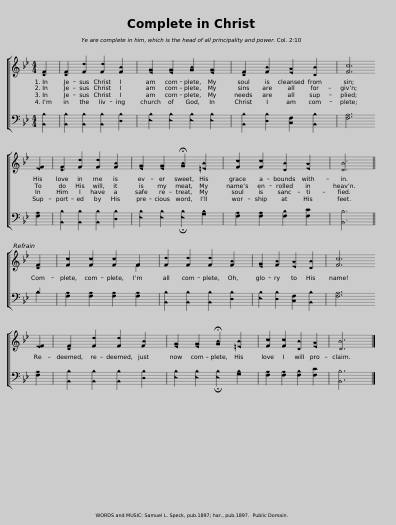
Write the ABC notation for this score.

X:1
%%score [ ( 1 2 ) ( 3 4 ) ]
L:1/8
Q:1/4=95
M:4/4
I:linebreak $
K:Bb
V:1 treble
V:2 treble
V:3 bass
V:4 bass
V:1
 [DF]2 | [DF]2 [Fd]2 [Fd]2 [FB]2 | [EG]2 [EG]2 [GB]2 [EG]2 | [DF]2 [FB]2 [EA]2 [DB]2 | [Fc]6 |$ %5
 [EF]2 | [DF]2 [Fd]2 [Fd]2 [FB]2 | [EG]2 [EG]2 !fermata![GB]2 [=EB]2 | [Fc]2 [Fc]2 [DB]2 [EA]2 | [DB]6 ||$ %10
 [DF]2 | [Fc]2 [Fc]2 [Fc]2 F2 | [Fd]2 [Fd]2 [Fd]2 [FB]2 | [EG]2 [FB]2 [EA]2 [DB]2 | [Fc]6 |$ %15
 [EF]2 | [DF]2 [Fd]2 [Fd]2 [FB]2 | [EG]2 [EG]2 !fermata![GB]2 [=EB]2 | [Fc]2 [Fc]2 [DB]2 [EA]2 | [DB]6 |] %20
V:2
 x2 | x8 | x8 | x8 | x6 |$ %5
 x2 | x8 | x8 | x8 | x6 ||$ %10
 x2 | x4 x2 F2 | x8 | x8 | x6 |$ %15
 x2 | x8 | x8 | x8 | x6 |] %20
V:3
 [B,,B,]2 | [B,,B,]2 [B,,B,]2 [B,,B,]2 [D,B,]2 | [E,B,]2 [E,B,]2 [E,B,]2 [E,B,]2 | [B,,B,]2 [D,B,]2 [C,F,]2 [B,,B,]2 | [F,A,]6 |$ %5
 [F,A,]2 | [B,,B,]2 [B,,B,]2 [B,,B,]2 [D,B,]2 | [E,B,]2 [E,B,]2 !fermata![E,B,]2 [G,B,]2 | [F,A,]2 [F,A,]2 [F,B,]2 [F,C]2 | [B,,B,]6 ||$ %10
 B,2 | [F,A,]2 [F,A,]2 [F,A,]2 [F,A,]2 | [B,,B,]2 [B,,B,]2 [B,,B,]2 [D,B,]2 | [E,B,]2 [D,B,]2 [C,F,]2 [B,,B,]2 | [F,A,]6 |$ %15
 [F,A,]2 | [B,,B,]2 [B,,B,]2 [B,,B,]2 [D,B,]2 | [E,B,]2 [E,B,]2 !fermata![E,B,]2 [G,B,]2 | [F,A,]2 [F,A,]2 [F,B,]2 [F,C]2 | [B,,B,]6 |] %20
V:4
 x2 | x8 | x8 | x8 | x6 |$ %5
 x2 | x8 | x8 | x8 | x6 ||$ %10
 B,2 | x8 | x8 | x8 | x6 |$ %15
 x2 | x8 | x8 | x8 | x6 |] %20
